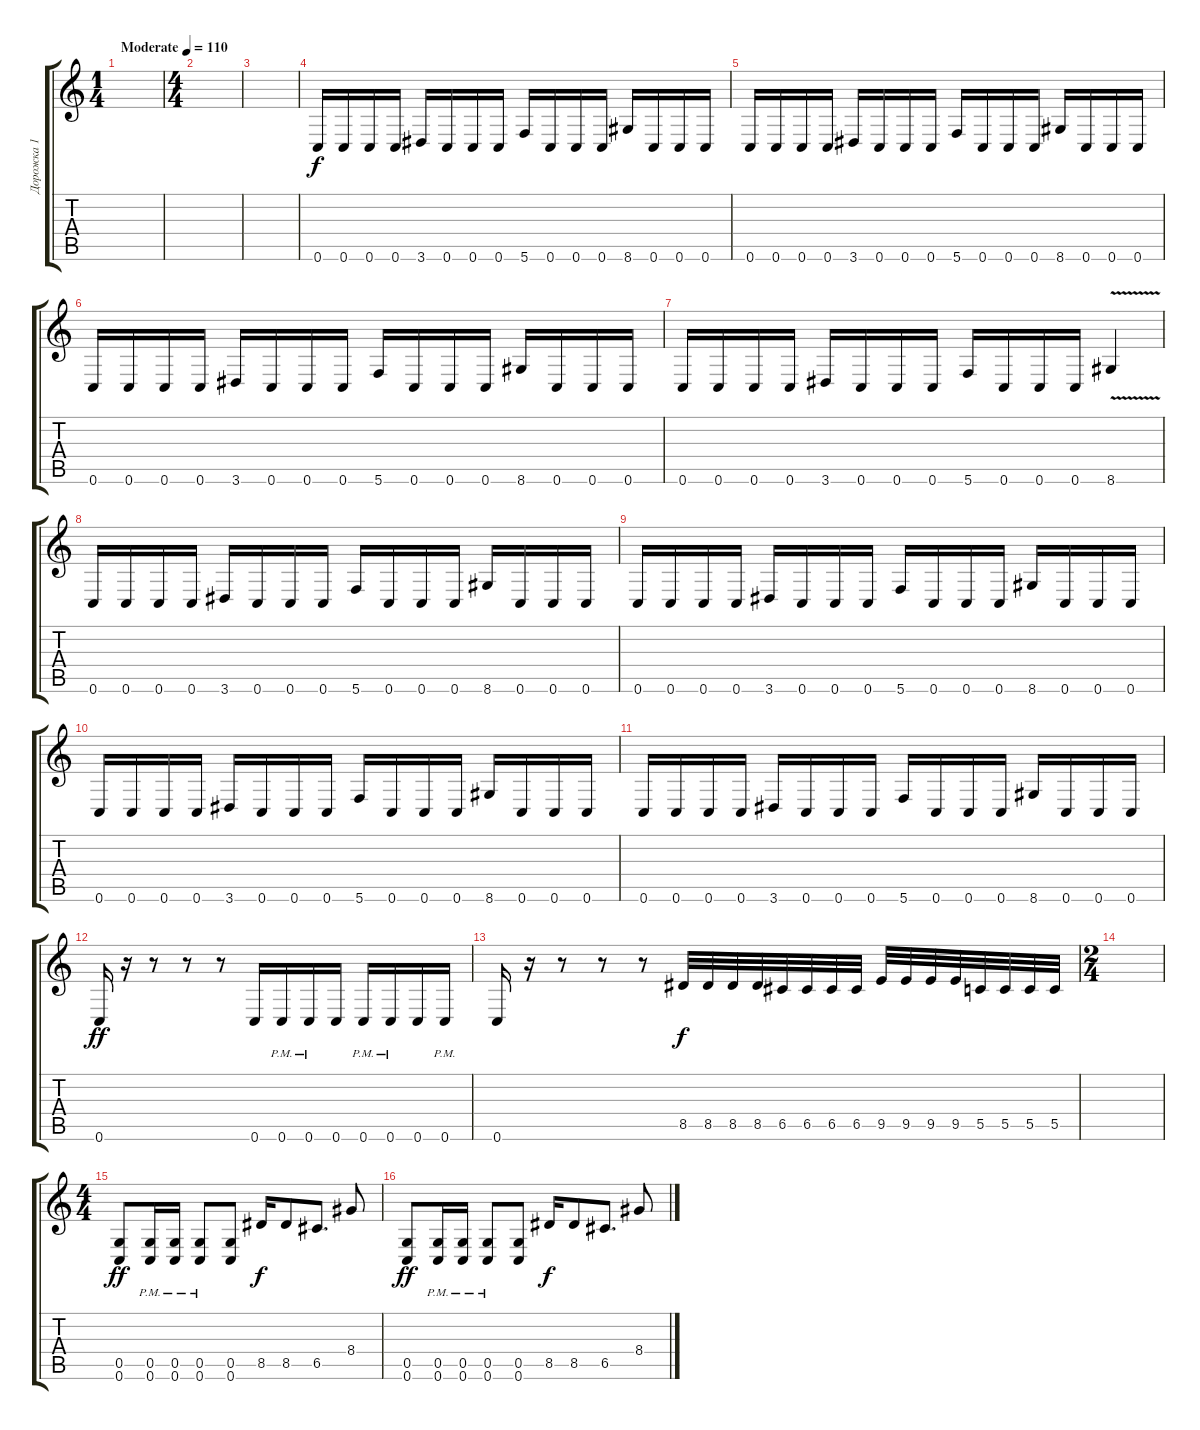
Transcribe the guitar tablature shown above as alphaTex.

\track ("Дорожка 1" "Дорожка 1") {instrument distortionguitar}
\staff {score tabs}
\tuning (D4 A3 F3 C3 G2 C2) {hide}
\ts (1 4)
\tempo (110 "Moderate")
\clef g2
\ks c
|
\ts (4 4)
|
|
0.6.16 0.6.16 0.6.16 0.6.16 3.6.16 0.6.16 0.6.16 0.6.16 5.6.16 0.6.16 0.6.16 0.6.16 8.6.16 0.6.16 0.6.16 0.6.16 |
0.6.16 0.6.16 0.6.16 0.6.16 3.6.16 0.6.16 0.6.16 0.6.16 5.6.16 0.6.16 0.6.16 0.6.16 8.6.16 0.6.16 0.6.16 0.6.16 |
0.6.16 0.6.16 0.6.16 0.6.16 3.6.16 0.6.16 0.6.16 0.6.16 5.6.16 0.6.16 0.6.16 0.6.16 8.6.16 0.6.16 0.6.16 0.6.16 |
0.6.16 0.6.16 0.6.16 0.6.16 3.6.16 0.6.16 0.6.16 0.6.16 5.6.16 0.6.16 0.6.16 0.6.16 8.6{v}.4 |
0.6.16 0.6.16 0.6.16 0.6.16 3.6.16 0.6.16 0.6.16 0.6.16 5.6.16 0.6.16 0.6.16 0.6.16 8.6.16 0.6.16 0.6.16 0.6.16 |
0.6.16 0.6.16 0.6.16 0.6.16 3.6.16 0.6.16 0.6.16 0.6.16 5.6.16 0.6.16 0.6.16 0.6.16 8.6.16 0.6.16 0.6.16 0.6.16 |
0.6.16 0.6.16 0.6.16 0.6.16 3.6.16 0.6.16 0.6.16 0.6.16 5.6.16 0.6.16 0.6.16 0.6.16 8.6.16 0.6.16 0.6.16 0.6.16 |
0.6.16 0.6.16 0.6.16 0.6.16 3.6.16 0.6.16 0.6.16 0.6.16 5.6.16 0.6.16 0.6.16 0.6.16 8.6.16 0.6.16 0.6.16 0.6.16 |
0.6.16{dy ff} r.16 r.8 r.8 r.8 0.6.16 0.6{pm}.16 0.6{pm}.16 0.6.16 0.6{pm}.16 0.6{pm}.16 0.6.16 0.6{pm}.16 |
0.6.16 r.16 r.8 r.8 r.8 8.5.32{dy f} 8.5.32 8.5.32 8.5.32 6.5.32 6.5.32 6.5.32 6.5.32 9.5.32 9.5.32 9.5.32 9.5.32 5.5.32 5.5.32 5.5.32 5.5.32 |
\ts (2 4)
|
\ts (4 4)
(0.5 0.6).8{dy ff} (0.5{pm} 0.6{pm}).16 (0.5{pm} 0.6{pm}).16 (0.5{pm} 0.6{pm}).8 (0.5 0.6).8 8.5.16{dy f} 8.5.8 6.5.8{d} 8.4.8 |
(0.5 0.6).8{dy ff} (0.5{pm} 0.6{pm}).16 (0.5{pm} 0.6{pm}).16 (0.5{pm} 0.6{pm}).8 (0.5 0.6).8 8.5.16{dy f} 8.5.8 6.5.8{d} 8.4.8
